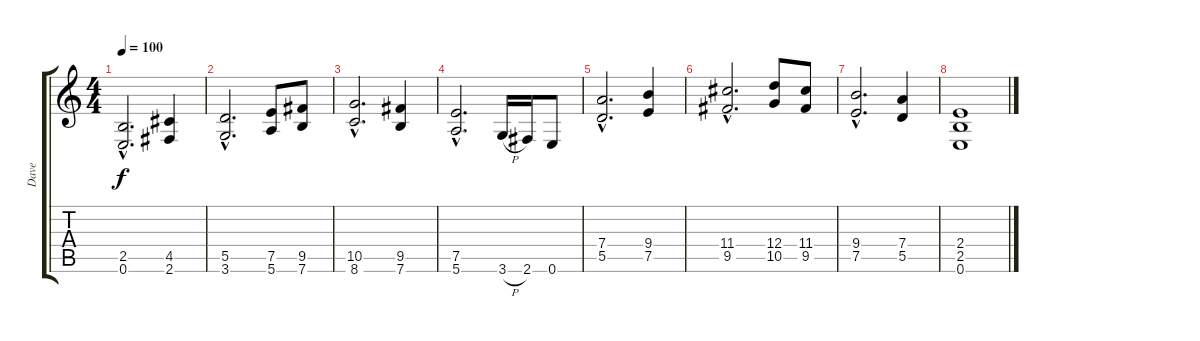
\track ("Dave " "Dave ") {instrument distortionguitar}
\staff {score tabs}
\tuning (E4 B3 G3 D3 A2 E2) {hide}
\ts (4 4)
\tempo 100
\clef g2
\ks c
(2.5{hac} 0.6{hac}).2{d dy f} (4.5 2.6).4 |
(5.5{hac} 3.6{hac}).2{d} (7.5 5.6).8 (9.5 7.6).8 |
(10.5{hac} 8.6{hac}).2{d} (9.5 7.6).4 |
(7.5{hac} 5.6{hac}).2{d} 3.6{h}.16 2.6.16 0.6.8 |
(7.4{hac} 5.5{hac}).2{d} (9.4 7.5).4 |
(11.4{hac} 9.5{hac}).2{d} (12.4 10.5).8 (11.4 9.5).8 |
(9.4{hac} 7.5{hac}).2{d} (7.4 5.5).4 |
(2.4 2.5 0.6).1
